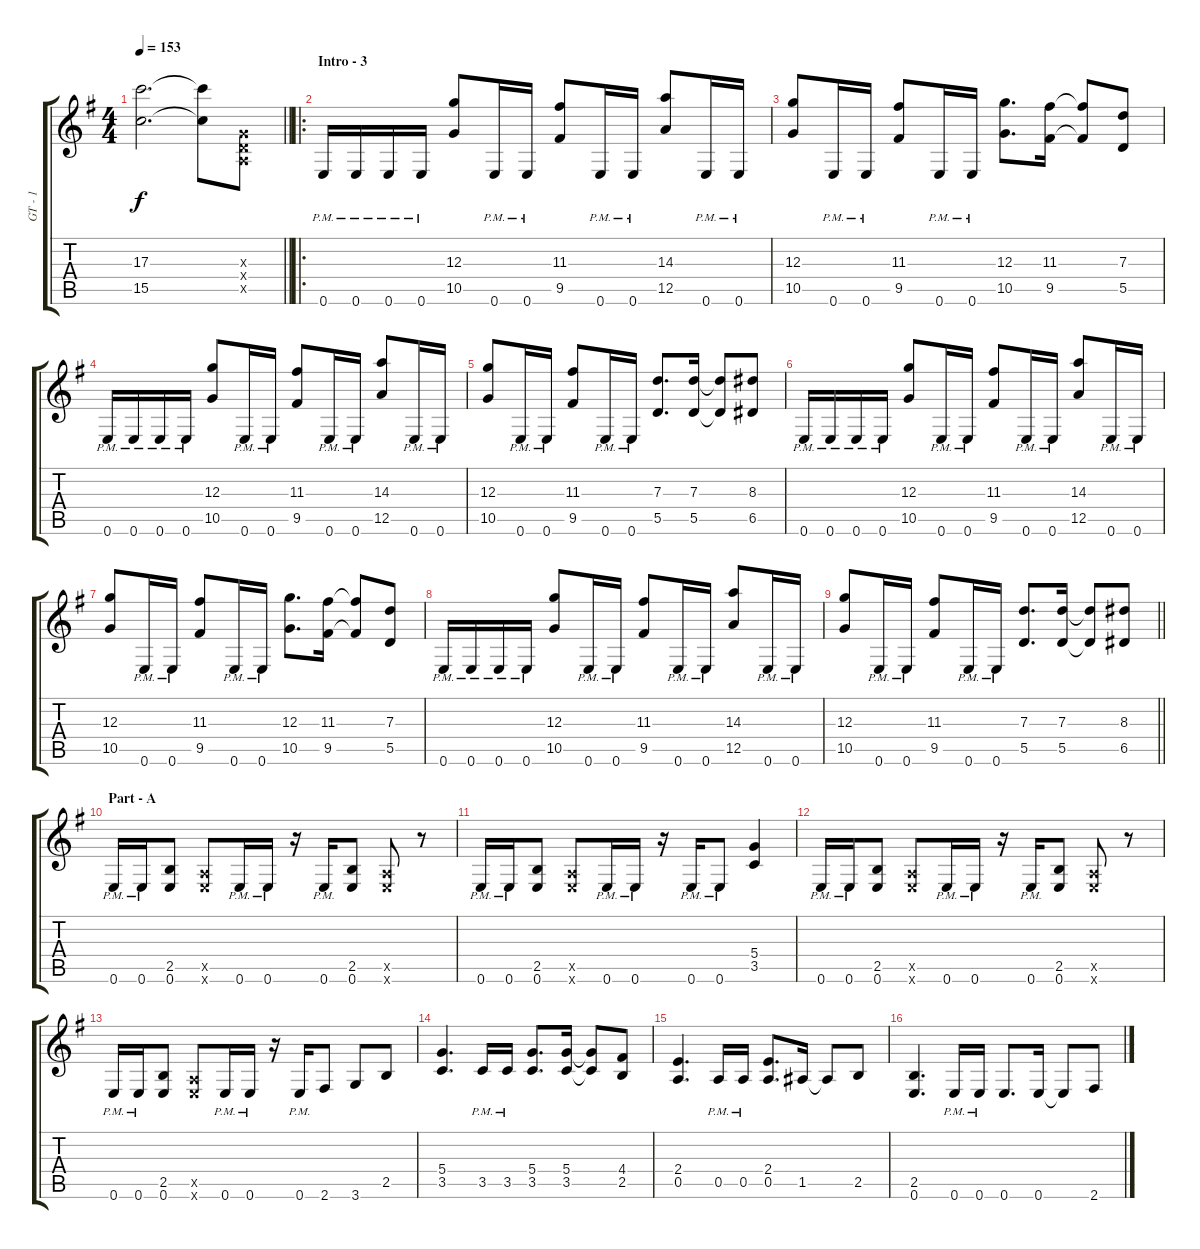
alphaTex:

\track ("GT - 1" "GT - 1") {instrument distortionguitar}
\staff {score tabs}
\tuning (E4 B3 G3 D3 A2 E2) {hide}
\ts (4 4)
\tempo 153
\clef g2
\barLineRight lightlight
\ks g
(17.3{t} 15.5{t}).2{d dy f} (17.3{t} 15.5{t}).8 (0.3{x} 0.4{x} 0.5{x}).8 |
\ro
\section ("" "Intro - 3")
0.6{pm}.16 0.6{pm}.16 0.6{pm}.16 0.6{pm}.16 (12.3 10.5).8 0.6{pm}.16 0.6{pm}.16 (11.3 9.5).8 0.6{pm}.16 0.6{pm}.16 (14.3 12.5).8 0.6{pm}.16 0.6{pm}.16 |
(12.3 10.5).8 0.6{pm}.16 0.6{pm}.16 (11.3 9.5).8 0.6{pm}.16 0.6{pm}.16 (12.3 10.5).8{d} (11.3 9.5).16 (11.3{t} 9.5{t}).8 (7.3 5.5).8 |
0.6{pm}.16 0.6{pm}.16 0.6{pm}.16 0.6{pm}.16 (12.3 10.5).8 0.6{pm}.16 0.6{pm}.16 (11.3 9.5).8 0.6{pm}.16 0.6{pm}.16 (14.3 12.5).8 0.6{pm}.16 0.6{pm}.16 |
(12.3 10.5).8 0.6{pm}.16 0.6{pm}.16 (11.3 9.5).8 0.6{pm}.16 0.6{pm}.16 (7.3 5.5).8{d} (7.3 5.5).16 (7.3{t} 5.5{t}).8 (8.3 6.5).8 |
0.6{pm}.16 0.6{pm}.16 0.6{pm}.16 0.6{pm}.16 (12.3 10.5).8 0.6{pm}.16 0.6{pm}.16 (11.3 9.5).8 0.6{pm}.16 0.6{pm}.16 (14.3 12.5).8 0.6{pm}.16 0.6{pm}.16 |
(12.3 10.5).8 0.6{pm}.16 0.6{pm}.16 (11.3 9.5).8 0.6{pm}.16 0.6{pm}.16 (12.3 10.5).8{d} (11.3 9.5).16 (11.3{t} 9.5{t}).8 (7.3 5.5).8 |
0.6{pm}.16 0.6{pm}.16 0.6{pm}.16 0.6{pm}.16 (12.3 10.5).8 0.6{pm}.16 0.6{pm}.16 (11.3 9.5).8 0.6{pm}.16 0.6{pm}.16 (14.3 12.5).8 0.6{pm}.16 0.6{pm}.16 |
\barLineRight lightlight
(12.3 10.5).8 0.6{pm}.16 0.6{pm}.16 (11.3 9.5).8 0.6{pm}.16 0.6{pm}.16 (7.3 5.5).8{d} (7.3 5.5).16 (7.3{t} 5.5{t}).8 (8.3 6.5).8 |
\section ("" "Part - A")
0.6{pm}.16 0.6{pm}.16 (2.5 0.6).8 (0.5{x} 0.6{x}).8 0.6{pm}.16 0.6{pm}.16 r.16 0.6{pm}.16 (2.5 0.6).8 (0.5{x} 0.6{x}).8 r.8 |
0.6{pm}.16 0.6{pm}.16 (2.5 0.6).8 (0.5{x} 0.6{x}).8 0.6{pm}.16 0.6{pm}.16 r.16 0.6{pm}.16 0.6{pm}.8 (5.4 3.5).4 |
0.6{pm}.16 0.6{pm}.16 (2.5 0.6).8 (0.5{x} 0.6{x}).8 0.6{pm}.16 0.6{pm}.16 r.16 0.6{pm}.16 (2.5 0.6).8 (0.5{x} 0.6{x}).8 r.8 |
0.6{pm}.16 0.6{pm}.16 (2.5 0.6).8 (0.5{x} 0.6{x}).8 0.6{pm}.16 0.6{pm}.16 r.16 0.6{pm}.16 2.6.8 3.6.8 2.5.8 |
(5.4 3.5).4{d} 3.5{pm}.16 3.5{pm}.16 (5.4 3.5).8{d} (5.4 3.5).16 (5.4{t} 3.5{t}).8 (4.4 2.5).8 |
(2.4 0.5).4{d} 0.5{pm}.16 0.5{pm}.16 (2.4 0.5).8{d} 1.5.16 1.5{t}.8 2.5.8 |
(2.5 0.6).4{d} 0.6{pm}.16 0.6{pm}.16 0.6.8{d} 0.6.16 0.6{t}.8 2.6.8
